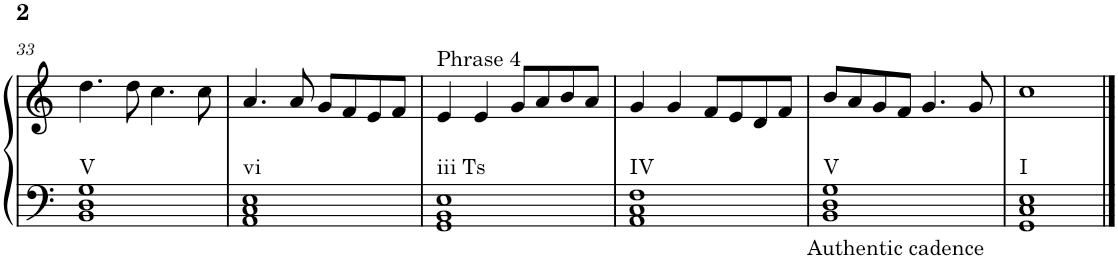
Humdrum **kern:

**kern	**kern
*part1	*part1
*staff2	*staff1
*I"Piano	*
*I'Pno.	*
!!LO:PB:g=z
*clefF4	*clefG2
*k[]	*k[]
*M4/4	*M4/4
=33	=33
!LO:TX:a:t=V	!
1BB 1D 1G	4.dd\
.	8dd\
.	4.cc\
.	8cc\
=34	=34
!LO:TX:a:t=vi	!
1AA 1C 1E	4.a/
.	8a/
.	8g/L
.	8f/
.	8e/
.	8f/J
=35	=35
!	!LO:TX:a:t=Phrase 4
!LO:TX:a:t=iii Ts	!
1GG 1BB 1E	4e/
.	4e/
.	8g/L
.	8a/
.	8b/
.	8a/J
=36	=36
!LO:TX:a:t=IV	!
1AA 1C 1F	4g/
.	4g/
.	8f/L
.	8e/
.	8d/
.	8f/J
=37	=37
!LO:TX:b:t=Authentic cadence	!
!LO:TX:a:t=V	!
1BB 1D 1G	8b/L
.	8a/
.	8g/
.	8f/J
.	4.g/
.	8g/
=38	=38
!LO:TX:a:t=I	!
1GG 1C 1E	1cc
==	==
*-	*-
